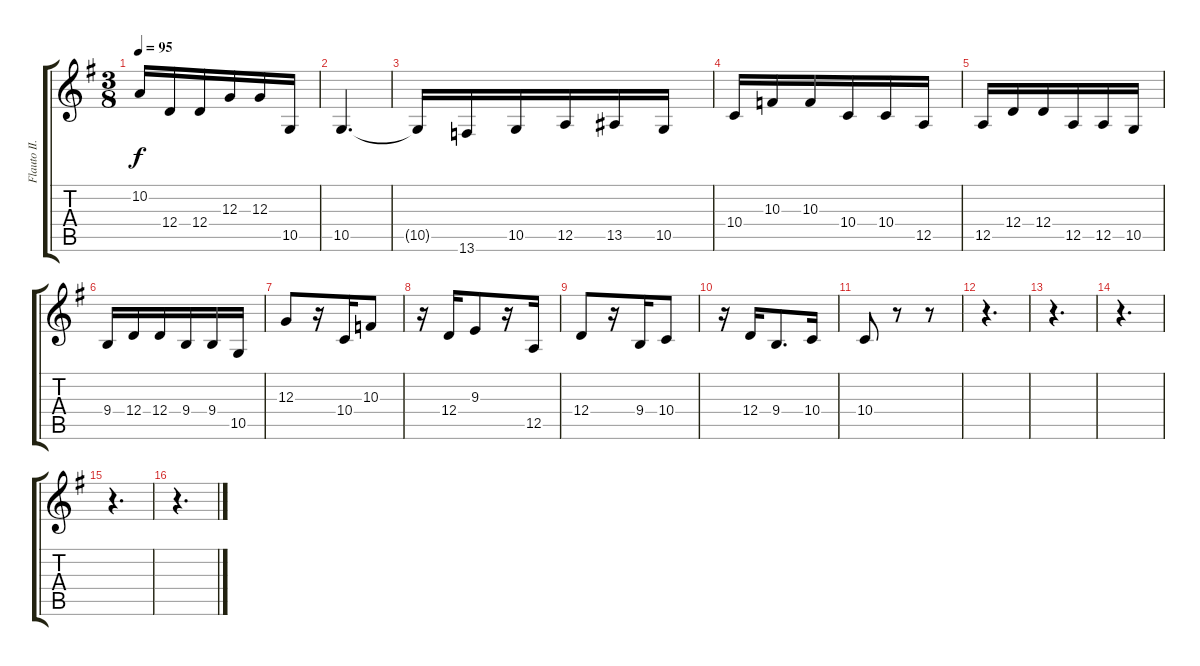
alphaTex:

\track ("Flauto II. (Flùte à bee)" "Flauto II.") {instrument recorder}
\staff {score tabs}
\tuning (E4 B3 G3 D3 A2 E2) {hide}
\ts (3 8)
\tempo 95
\clef g2
\ks g
10.2.16{dy f} 12.4.16{beam merge} 12.4.16 12.3.16{beam merge} 12.3.16 10.5.16 |
10.5.4{d beam Up} |
10.5{t}.16{beam Up} 13.6.16{beam merge} 10.5.16 12.5.16{beam merge} 13.5.16 10.5.16 |
10.4.16 10.3.16{beam merge} 10.3.16 10.4.16{beam merge} 10.4.16 12.5.16 |
12.5.16 12.4.16{beam merge} 12.4.16 12.5.16{beam merge} 12.5.16 10.5.16 |
9.4.16{beam Up} 12.4.16{beam Up beam merge} 12.4.16{beam Up} 9.4.16{beam Up beam merge} 9.4.16{beam Up} 10.5.16{beam Up} |
12.3.8 r.16 10.4.16{beam merge} 10.3.8 |
r.16 12.4.16{beam merge} 9.3.8 r.16 12.5.16 |
12.4.8 r.16 9.4.16{beam Up beam merge} 10.4.8{beam Up} |
r.16 12.4.16{beam Up beam merge} 9.4.8{d beam Up beam merge} 10.4.16{beam Up} |
10.4.8{beam Up} r.8 r.8 |
r.4{d} |
r.4{d} |
r.4{d} |
r.4{d} |
r.4{d}
